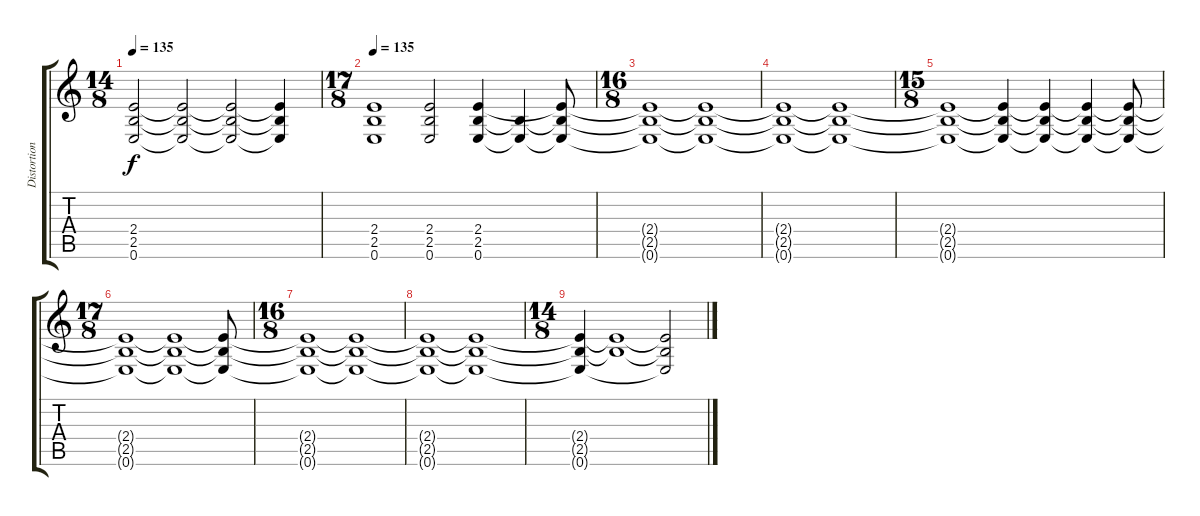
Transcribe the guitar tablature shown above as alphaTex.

\track ("Distortion " "Distortion") {instrument distortionguitar}
\staff {score tabs}
\tuning (E4 B3 G3 D3 A2 E2) {hide}
\ts (14 8)
\tempo 135
\clef g2
\ks c
(2.4{t} 2.5{t} 0.6{t}).2{dy f} (2.4{t} 2.5{t} 0.6{t}).2 (2.4{t} 2.5{t} 0.6{t}).2 (2.4{t} 2.5{t} 0.6{t}).4 |
\ts (17 8)
\tempo 135
(2.4 2.5 0.6).1 (2.4 2.5 0.6).2 (2.4 2.5 0.6).4 (2.5{t} 0.6{t}).4 (2.4{t} 2.5{t} 0.6{t}).8 |
\ts (16 8)
(2.4{t} 2.5{t} 0.6{t}).1 (2.4{t} 2.5{t} 0.6{t}).1 |
(2.4{t} 2.5{t} 0.6{t}).1 (2.4{t} 2.5{t} 0.6{t}).1 |
\ts (15 8)
(2.4{t} 2.5{t} 0.6{t}).1 (2.4{t} 2.5{t} 0.6{t}).4 (2.4{t} 2.5{t} 0.6{t}).4 (2.4{t} 2.5{t} 0.6{t}).4 (2.4{t} 2.5{t} 0.6{t}).8 |
\ts (17 8)
(2.4{t} 2.5{t} 0.6{t}).1 (2.4{t} 2.5{t} 0.6{t}).1 (2.4{t} 2.5{t} 0.6{t}).8 |
\ts (16 8)
(2.4{t} 2.5{t} 0.6{t}).1 (2.4{t} 2.5{t} 0.6{t}).1 |
(2.4{t} 2.5{t} 0.6{t}).1 (2.4{t} 2.5{t} 0.6{t}).1 |
\ts (14 8)
(2.4{t} 2.5{t} 0.6{t}).4 (2.4{t} 2.5{t}).1 (2.4{t} 2.5{t} 0.6{t}).2
